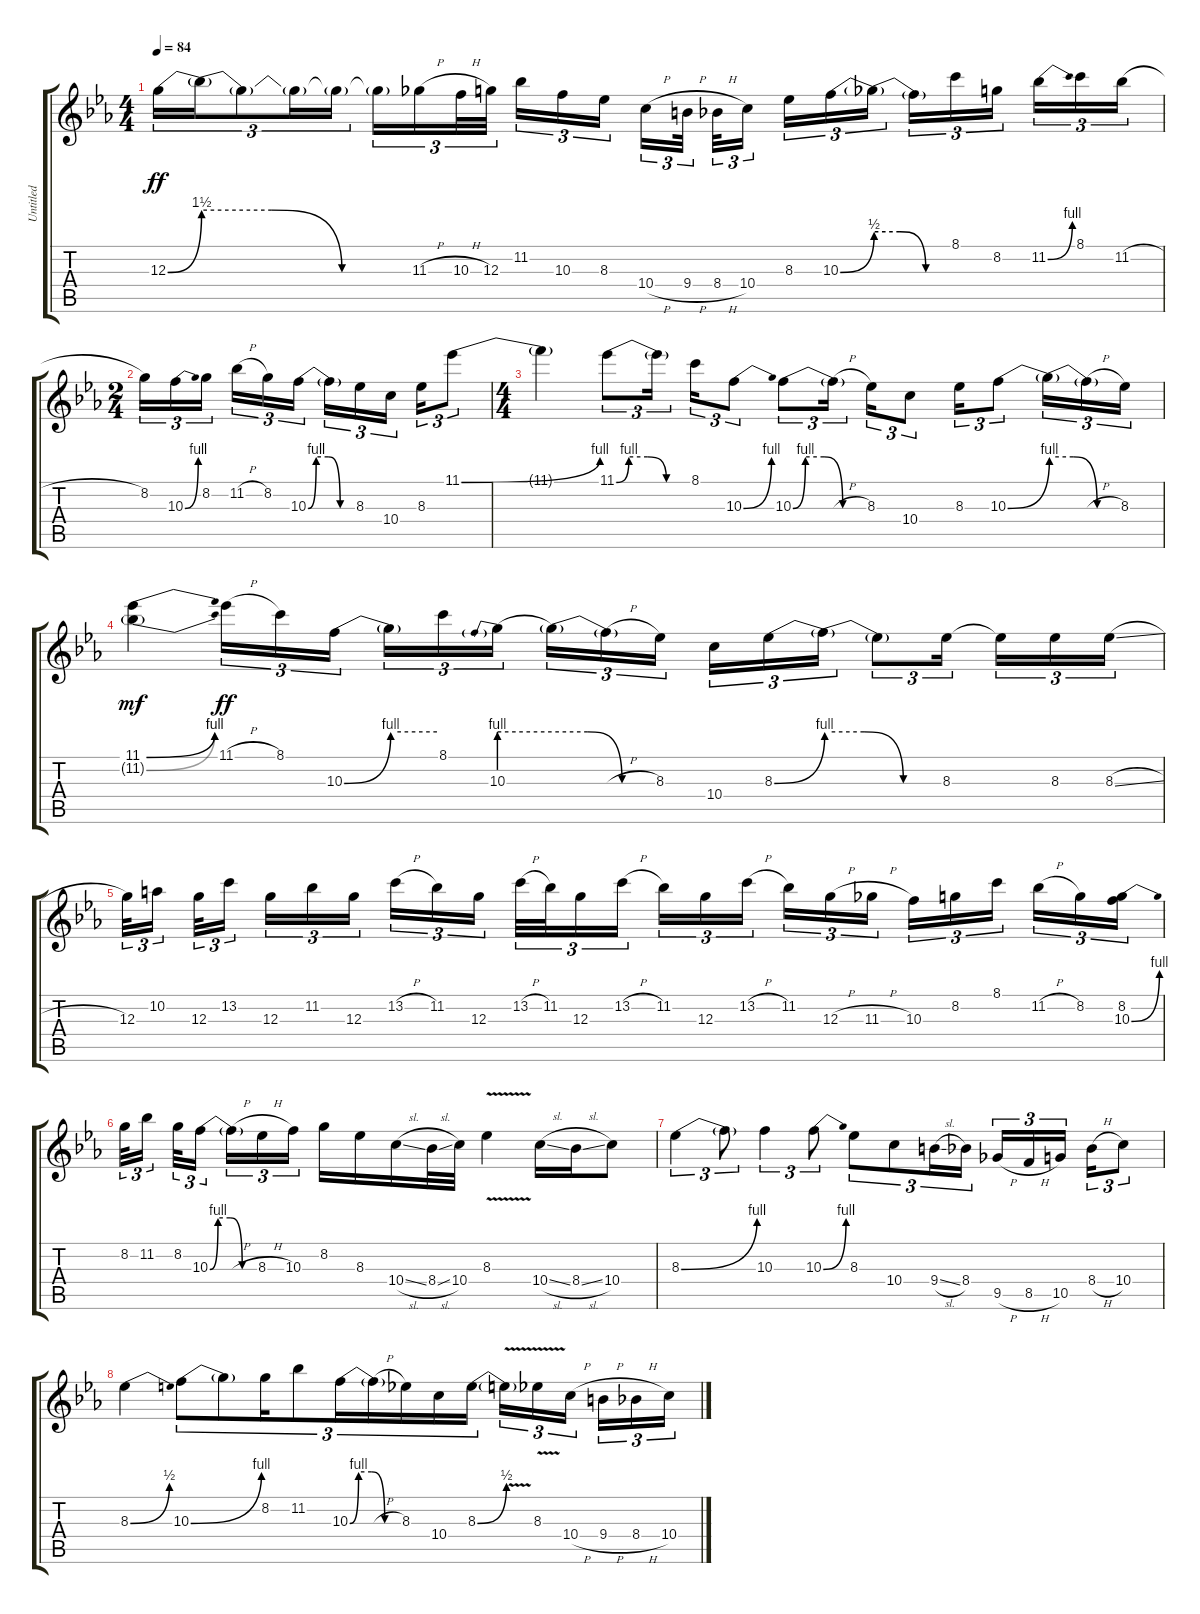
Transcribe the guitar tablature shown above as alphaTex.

\track ("Untitled" "Untitled") {instrument overdrivenguitar}
\staff {score tabs}
\tuning (E4 B3 G3 D3 A2 E2) {hide}
\ts (4 4)
\tempo 84
\clef g2
\ks eb
12.3{be (bend 0 0 60 6) t}.16{tu (3 2) dy ff} 12.3{be (custom 0 6 20 6 40 0 60 0) t}.16{tu (3 2)} 12.3{t}.8{tu (3 2)} 12.3{t}.16{tu (3 2)} 12.3{t}.16{tu (3 2)} 12.3{t}.16{tu (3 2)} 11.3{h}.16{tu (3 2)} 10.3{h}.32{tu (3 2)} 12.3.32{tu (3 2) beam splitsecondary} 11.2.16{tu (3 2)} 10.3.16{tu (3 2)} 8.3.16{tu (3 2)} 10.4{h}.16{tu (3 2)} 9.4{h}.32{tu (3 2) beam splitsecondary} 8.4{h}.32{tu (3 2)} 10.4.16{tu (3 2) beam splitsecondary} 8.3.16{tu (3 2)} 10.3{be (bend 0 0 60 2)}.16{tu (3 2)} 10.3{be (custom 0 2 20 2 40 0 60 0) t}.16{tu (3 2)} 10.3{t}.16{tu (3 2)} 8.1.16{tu (3 2)} 8.2.16{tu (3 2) beam splitsecondary} 11.2{be (bend 0 0 60 4)}.16{tu (3 2)} 8.1.16{tu (3 2)} 11.2{h}.16{tu (3 2)} |
\ts (2 4)
8.2.16{tu (3 2)} 10.3{be (bend 0 0 60 4)}.16{tu (3 2)} 8.2.16{tu (3 2) beam splitsecondary} 11.2{h}.16{tu (3 2)} 8.2.16{tu (3 2)} 10.3{be (custom 0 0 10 4 25 4 40 0 60 0)}.16{tu (3 2)} 10.3{t}.16{tu (3 2)} 8.3.16{tu (3 2)} 10.4.16{tu (3 2) beam splitsecondary} 8.3.16{tu (3 2)} 11.1{be (bend 0 0 60 4)}.8{tu (3 2)} |
\ts (4 4)
11.1{t}.4 11.1{be (custom 0 0 10 4 25 4 40 0 60 0)}.8{tu (3 2)} 11.1{t}.16{tu (3 2) beam splitsecondary} 8.1.16{tu (3 2)} 10.3{be (bend 0 0 60 4)}.8{tu (3 2)} 10.3{be (custom 0 0 10 4 25 4 40 0 60 0)}.8{tu (3 2)} 10.3{h t}.16{tu (3 2) beam splitsecondary} 8.3.16{tu (3 2)} 10.4.8{tu (3 2)} 8.3.16{tu (3 2)} 10.3{be (bend 0 0 60 4)}.8{tu (3 2)} 10.3{be (custom 0 4 20 4 40 0 60 0) t}.16{tu (3 2)} 10.3{h t}.16{tu (3 2)} 8.3.16{tu (3 2)} |
(11.1{be (bend 0 0 60 4)} 11.2{be (bend 0 0 60 4) g}).4{dy mf} 11.1{h}.16{tu (3 2) dy ff} 8.1.16{tu (3 2)} 10.3{be (bend 0 0 60 4)}.16{tu (3 2) beam splitsecondary} 10.3{be (hold 0 4 60 4) t}.16{tu (3 2)} 8.1.16{tu (3 2)} 10.3{be (prebend 0 4 60 4)}.16{tu (3 2)} 10.3{be (custom 0 4 20 4 40 0 60 0) t}.16{tu (3 2)} 10.3{h t}.16{tu (3 2)} 8.3.16{tu (3 2) beam splitsecondary} 10.4.16{tu (3 2)} 8.3{be (bend 0 0 60 4)}.16{tu (3 2)} 8.3{be (custom 0 4 20 4 40 0 60 0) t}.16{tu (3 2)} 8.3{t}.8{tu (3 2)} 8.3.16{tu (3 2) beam splitsecondary} 8.3{t}.16{tu (3 2)} 8.3.16{tu (3 2)} 8.3{sl}.16{tu (3 2)} |
12.3.32{tu (3 2)} 10.2.16{tu (3 2) beam splitsecondary} 12.3.32{tu (3 2)} 13.2.16{tu (3 2) beam splitsecondary} 12.3.16{tu (3 2)} 11.2.16{tu (3 2)} 12.3.16{tu (3 2)} 13.2{h}.16{tu (3 2)} 11.2.16{tu (3 2)} 12.3.16{tu (3 2) beam splitsecondary} 13.2{h}.32{tu (3 2)} 11.2.32{tu (3 2)} 12.3.16{tu (3 2)} 13.2{h}.16{tu (3 2)} 11.2.16{tu (3 2)} 12.3.16{tu (3 2)} 13.2{h}.16{tu (3 2) beam splitsecondary} 11.2.16{tu (3 2)} 12.3{h}.16{tu (3 2)} 11.3{h}.16{tu (3 2)} 10.3.16{tu (3 2)} 8.2.16{tu (3 2)} 8.1.16{tu (3 2) beam splitsecondary} 11.2{h}.16{tu (3 2)} 8.2.16{tu (3 2)} (8.2 10.3{be (bend 0 0 60 4)}).16{tu (3 2)} |
8.2.32{tu (3 2)} 11.2.16{tu (3 2) beam splitsecondary} 8.2.32{tu (3 2)} 10.3{be (custom 0 0 10 4 25 4 40 0 60 0)}.16{tu (3 2) beam splitsecondary} 10.3{h t}.16{tu (3 2)} 8.3{h}.16{tu (3 2)} 10.3.16{tu (3 2)} 8.2.16 8.3.16 10.4{sl}.16 8.4{sl}.32 10.4.32 8.3{v}.4 10.4{sl}.16 8.4{sl}.16 10.4.8 |
8.3{be (bend 0 0 60 4)}.4{tu (3 2)} 8.3{t}.8{tu (3 2)} 10.3.4{tu (3 2)} 10.3{be (bend 0 0 60 4)}.8{tu (3 2)} 8.3.8{tu (3 2)} 10.4.8{tu (3 2)} 9.4{sl}.16{tu (3 2)} 8.4.16{tu (3 2)} 9.5{h}.16{tu (3 2)} 8.5{h}.16{tu (3 2)} 10.5.16{tu (3 2) beam splitsecondary} 8.4{h}.16{tu (3 2)} 10.4.8{tu (3 2)} |
8.3{be (bend 0 0 60 2)}.4 10.3{be (bend 0 0 60 4)}.8{tu (3 2)} 10.3{t}.8{tu (3 2)} 8.2.16{tu (3 2)} 11.2.8{tu (3 2)} 10.3{be (custom 0 0 10 4 25 4 40 0 60 0)}.16{tu (3 2)} 10.3{h t}.16{tu (3 2)} 8.3.16{tu (3 2)} 10.4.16{tu (3 2)} 8.3{be (bend 0 0 60 2)}.16{tu (3 2)} 8.3{v t}.16{tu (3 2)} 8.3{v}.16{tu (3 2)} 10.4{h}.16{tu (3 2) beam splitsecondary} 9.4{h}.16{tu (3 2)} 8.4{h}.16{tu (3 2)} 10.4.16{tu (3 2)}
